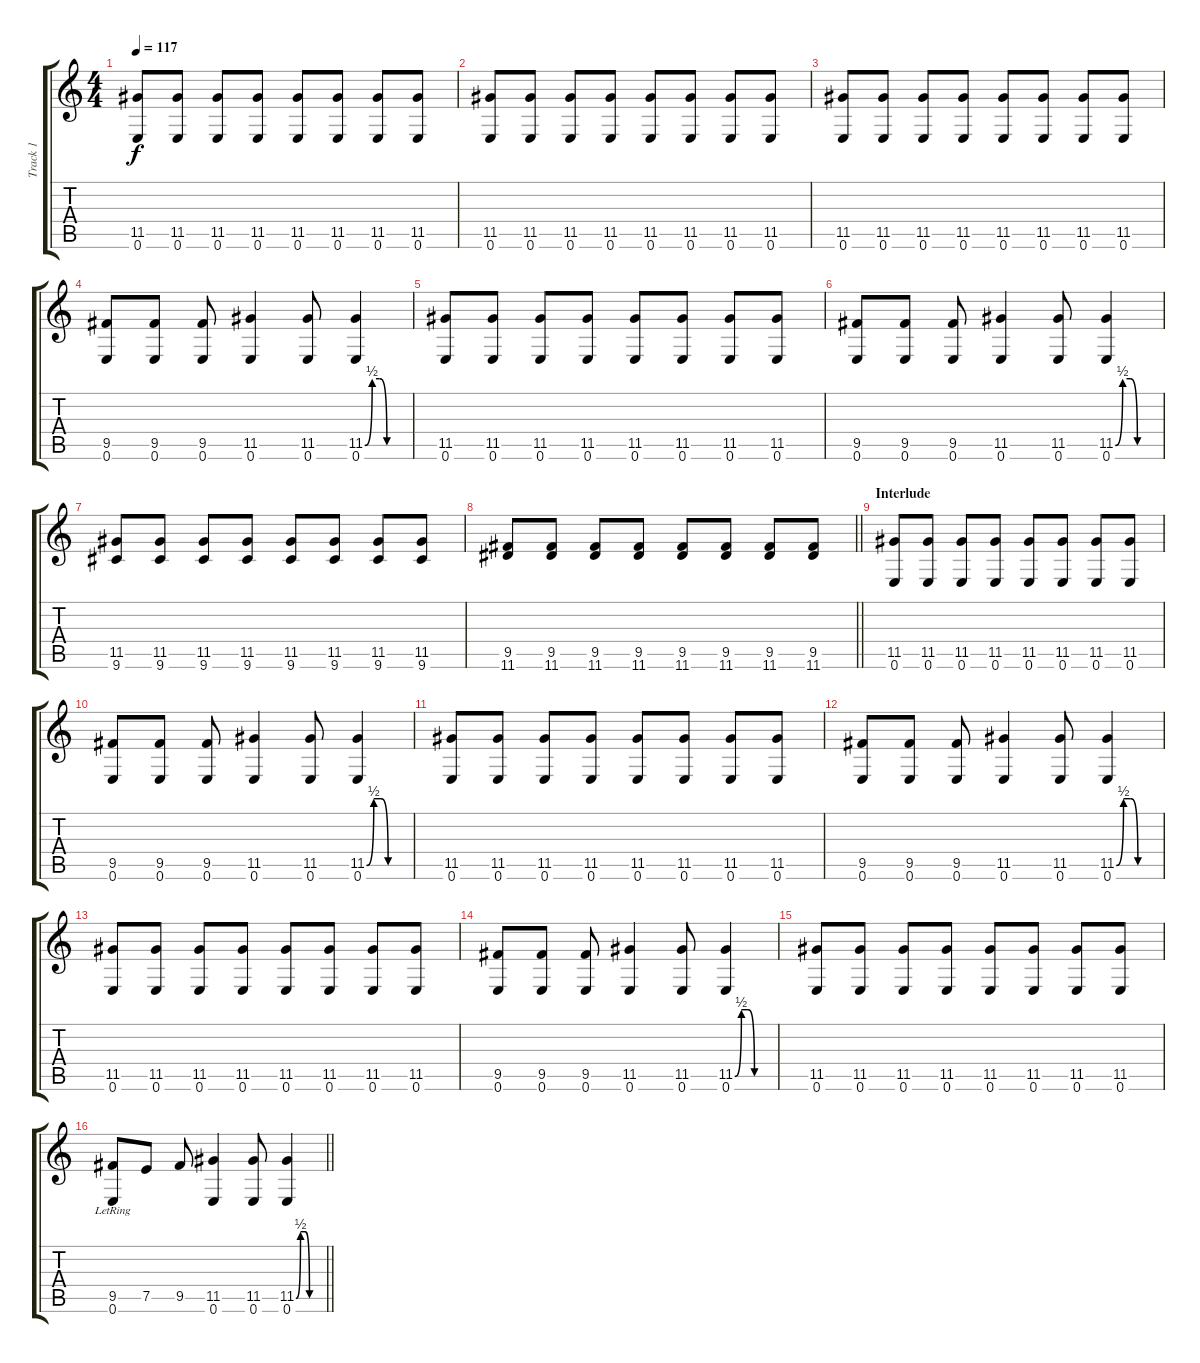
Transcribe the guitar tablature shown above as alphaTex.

\track ("Track 1" "Track 1") {instrument electricguitarmuted}
\staff {score tabs}
\tuning (E4 B3 G3 D3 A2 E2) {hide}
\ts (4 4)
\tempo 117
\clef g2
\ks c
(11.5 0.6).8{dy f} (11.5 0.6).8 (11.5 0.6).8 (11.5 0.6).8 (11.5 0.6).8 (11.5 0.6).8 (11.5 0.6).8 (11.5 0.6).8 |
(11.5 0.6).8 (11.5 0.6).8 (11.5 0.6).8 (11.5 0.6).8 (11.5 0.6).8 (11.5 0.6).8 (11.5 0.6).8 (11.5 0.6).8 |
(11.5 0.6).8 (11.5 0.6).8 (11.5 0.6).8 (11.5 0.6).8 (11.5 0.6).8 (11.5 0.6).8 (11.5 0.6).8 (11.5 0.6).8 |
(9.5 0.6).8 (9.5 0.6).8 (9.5 0.6).8 (11.5 0.6).4 (11.5 0.6).8 (11.5{be (custom 0 0 10 2 20 2 30 0 60 0)} 0.6).4 |
(11.5 0.6).8 (11.5 0.6).8 (11.5 0.6).8 (11.5 0.6).8 (11.5 0.6).8 (11.5 0.6).8 (11.5 0.6).8 (11.5 0.6).8 |
(9.5 0.6).8 (9.5 0.6).8 (9.5 0.6).8 (11.5 0.6).4 (11.5 0.6).8 (11.5{be (custom 0 0 10 2 20 2 30 0 60 0)} 0.6).4 |
(11.5 9.6).8 (11.5 9.6).8 (11.5 9.6).8 (11.5 9.6).8 (11.5 9.6).8 (11.5 9.6).8 (11.5 9.6).8 (11.5 9.6).8 |
\barLineRight lightlight
(9.5 11.6).8 (9.5 11.6).8 (9.5 11.6).8 (9.5 11.6).8 (9.5 11.6).8 (9.5 11.6).8 (9.5 11.6).8 (9.5 11.6).8 |
\section ("" "Interlude")
(11.5 0.6).8 (11.5 0.6).8 (11.5 0.6).8 (11.5 0.6).8 (11.5 0.6).8 (11.5 0.6).8 (11.5 0.6).8 (11.5 0.6).8 |
(9.5 0.6).8 (9.5 0.6).8 (9.5 0.6).8 (11.5 0.6).4 (11.5 0.6).8 (11.5{be (custom 0 0 10 2 20 2 30 0 60 0)} 0.6).4 |
(11.5 0.6).8 (11.5 0.6).8 (11.5 0.6).8 (11.5 0.6).8 (11.5 0.6).8 (11.5 0.6).8 (11.5 0.6).8 (11.5 0.6).8 |
(9.5 0.6).8 (9.5 0.6).8 (9.5 0.6).8 (11.5 0.6).4 (11.5 0.6).8 (11.5{be (custom 0 0 10 2 20 2 30 0 60 0)} 0.6).4 |
(11.5 0.6).8 (11.5 0.6).8 (11.5 0.6).8 (11.5 0.6).8 (11.5 0.6).8 (11.5 0.6).8 (11.5 0.6).8 (11.5 0.6).8 |
(9.5 0.6).8 (9.5 0.6).8 (9.5 0.6).8 (11.5 0.6).4 (11.5 0.6).8 (11.5{be (custom 0 0 10 2 20 2 30 0 60 0)} 0.6).4 |
(11.5 0.6).8 (11.5 0.6).8 (11.5 0.6).8 (11.5 0.6).8 (11.5 0.6).8 (11.5 0.6).8 (11.5 0.6).8 (11.5 0.6).8 |
\barLineRight lightlight
(9.5 0.6{lr}).8 7.5.8 9.5.8 (11.5 0.6).4 (11.5 0.6).8 (11.5{be (custom 0 0 10 2 20 2 30 0 60 0)} 0.6).4
